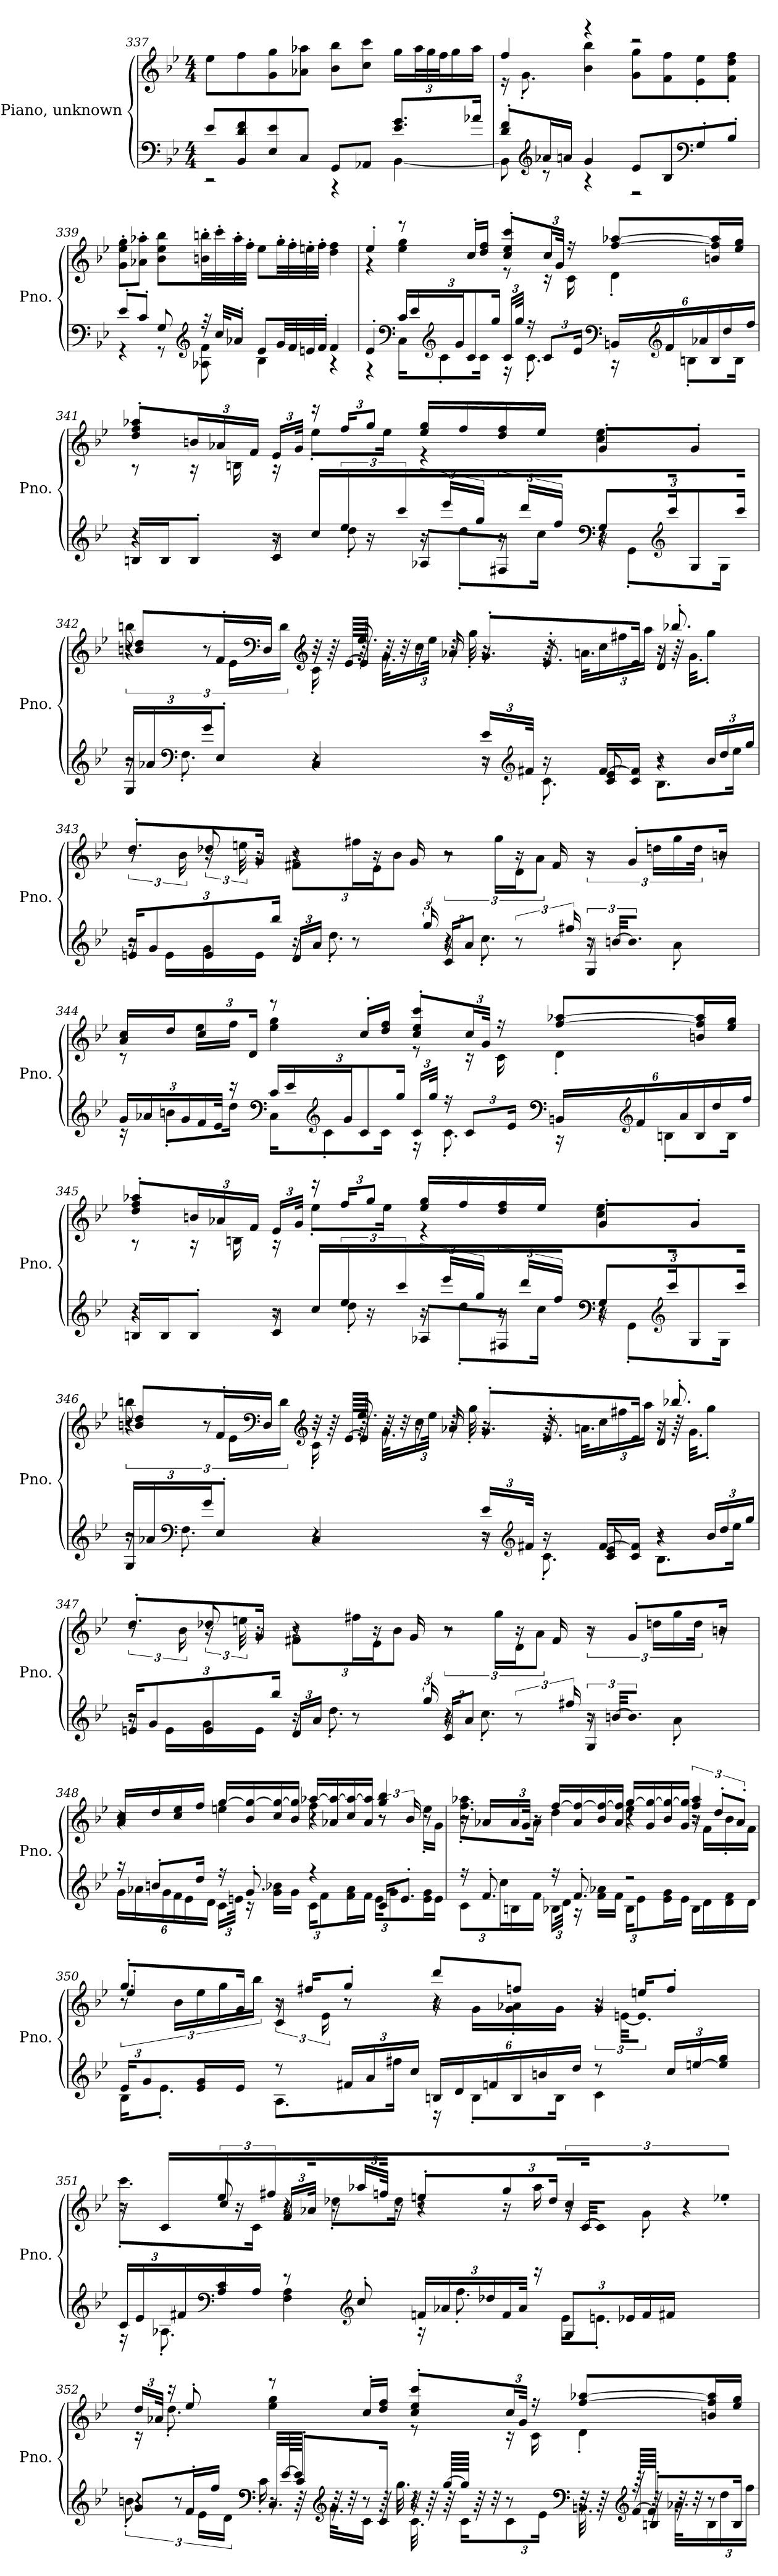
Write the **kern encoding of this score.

**kern	**kern
*part1	*part1
*staff2	*staff1
*I"Piano, unknown	*
*I'Pno.	*
!!LO:PB:g=z
*clefF4	*clefG2
*k[b-e-]	*k[b-e-]
*M4/4	*M4/4
=337	=337
*^	*
8e-/L	2r	8ee-\L
8BB-/ 8d/ 8f/	.	8ff\
8E-/ 8e-/	.	8g\ 8gg\
8C/J	.	8a-X\ 8aa-X\J
8GG/L	4r	8b-\ 8bb-\L
8AA-X/J	.	8cc\ 8ccc\J
8.e-/ 8.g/L	[4BB-\	16gg\LL
*	*	*Xbrackettup
.	.	48aa-\L
.	.	48gg\
.	.	48ff\J
.	.	16gg\
16a-X/Jk	.	16aa-\JJ
=338	=338	=338
*	*	*^
8d/' 8f/'L	8BB-\]	4ff/	16r
.	.	.	8.g'\
*clefG2	*	*	*
16a-X/L	8r	.	.
16an/JJ	.	.	.
4g/	4r	4r	4b-\ 4bb-\
8e-/L	2r	2r	8g\ 8gg\L
8B-/	.	.	8f\ 8ff\
*clefF4	*	*	*
8G'/	.	.	8e-\' 8ee-\'
8B-'/J	.	.	8f\' 8dd\' 8ff\'J
*	*	*v	*v
!!LO:LB:g=z
=339	=339	=339
8e-'/L	4r	8g\' 8ee-\' 8gg\'L
8c'/J	.	8a-X\' 8aa-X\'J
8G/	8r	8b-\ 8ee-\ 8bb-\L
*clefG2	*	*
32r	8A-X\ 8f\	32bn\' 32bbn\'LL
32cc/KLL	.	32ccc'\
16a-X'/JJ	.	32aa-'\
.	.	32ff'\JJJ
8e-/L	4B-\	8ee-\L
32g/LL	.	32gg'\LL
32f/	.	32ff'\
32en/	.	32een'\
32f'/JJJ	.	32ff'\JJJ
4f/	4r	4dd\ 4ff\
!!LO:LB:g=z
=340	=340	=340
*	*	*^
4e-'/	4r	4ee-'/	4r
*clefF4	*	*	*
*Xbrackettup	*	*	*
24c/LL	16C\KL	8r	4ee-\ 4gg\
24e-/	.	.	.
*clefG2	*	*	*
.	8c'\	.	.
24g/J	.	.	.
12c/	.	16cc'/LL	.
.	16c\Jk	16dd/ 16ff/JJ	.
24gg/Jk	.	.	.
24c/LL	16r	8cc/' 8ee-/' 8ccc/'L	8r
48gg/JJk	.	.	.
16r	8.c'\	.	.
12c/L	.	24cc/L	16r
.	.	48g/JJk	.
.	.	16r	16c\
24e-/Jk	.	.	.
*clefF4	*	*	*
24BBn/LL	16r	[8ff/ [8aa-X/L	4d'\
*clefG2	*	*	*
24f/	.	.	.
.	8Bn'\L	.	.
24a-X/	.	.	.
24B/	.	16bn/ 16ff/] 16aa-/]L	.
24dd/	.	.	.
.	16B\Jk	16ee-/ 16gg/JJ	.
24ff/JJ	.	.	.
!!LO:LB:g=z	!!
=341	=341	=341	=341
*	*^	*	*
16Bn/LL	4r	4r	8dd/' 8ff/' 8aa-X/'L	8r
16B/J	.	.	.	.
8B'/J	.	.	24bn/L	16r
.	.	.	24a-X/	.
.	.	.	.	16Bn\
.	.	.	24f/JJ	.
16r	8r	4c/	24e-/LL	16r
.	.	.	48g/JJk	.
16cc/LL	.	.	16r	8ee-'\L
*brackettup	*	*	*	*
24ee-/JJ	8dd'\	.	24ff/KL	.
24r	.	.	12gg/J	.
.	.	.	.	16ee-\Jk
24ccc/	.	.	.	.
24r	16r	8A-X/L	16ee-/ 16gg/LL	4r
24eee-/LL	.	.	.	.
.	8dd'\L	.	16ff/	.
24gg/JJ	.	.	.	.
24r	.	8F#X/J	16dd/ 16ff/	.
24ddd/LL	.	.	.	.
.	16cc\Jk	.	16ee-/JJ	.
24ff/JJ	.	.	.	.
*clefF4	*	*	*	*
*Xbrackettup	*	*	*	*
12G/L	16r	4r	8g'/L	4cc\ 4ee-\
.	8GG'\L	.	.	.
*clefG2	*	*	*	*
24ccc/K	.	.	.	.
12G/	.	.	8g'/J	.
.	16G\Jk	.	.	.
24ccc/Jk	.	.	.	.
!!LO:LB:g=z
=342	=342	=342	=342	=342
*	*	*	*	*brackettup
*	*	*	*	*^
24G/LL	16r	2r	4r	12bbn'\	8bn/ 8dd/L
24a-X/	.	.	.	.	.
*clefF4	*	*	*	*	*
.	8.F'\	.	.	.	.
24g/J	.	.	.	12r	.
8E-'/J	.	.	.	.	16f'/L
.	.	.	.	24e-\LL	.
*	*	*	*clefF4	*	*
.	.	.	.	.	16D/JJ
.	.	.	.	24d\JJ	.
*	*	*	*clefG2	*	*
4C/	4r	.	16r	16c'\	32r
.	.	.	.	.	64r
.	.	.	.	.	[64e-/LLLL
.	.	.	8.ee-'/	64r	64e-/JJJJ]
.	.	.	.	32.g\KLL	64r
.	.	.	.	.	32r
*	*	*	*	*Xbrackettup	*
.	.	.	.	24cc\	16r
.	.	.	.	48ee-\JJk	.
.	.	.	.	32r	16a-X/
.	.	.	.	32gg'\	.
24e-/LL	16r	8r	16r	16r	8.g'/L
*clefG2	*	*	*	*	*
48f#X/JJk	.	.	.	.	.
16r	8.c'\	.	8.e-'/	64r	.
.	.	.	.	32.an\KLL	.
[16f#/LL	.	8c/' 8e-/'	.	24cc\	.
.	.	.	.	24ff#X\	.
16c/ 16f#/]JJ	.	.	.	.	16e-/Jk
.	.	.	.	24aa\JJ	.
8r	8.B-\L	4r	16r	16r	4d/
.	.	.	8.bb-X'/	64r	.
.	.	.	.	32.g\KKL	.
24b-/LL	.	.	.	8gg'\J	.
24dd/	.	.	.	.	.
.	16ee-\Jk	.	.	.	.
24gg/JJ	.	.	.	.	.
!!LO:LB:g=z	!!	!!
=343	=343	=343	=343	=343	=343
*	*	*	*	*brackettup	*
24en/KL	16r	2r	8r	12r	8.dd'/L
12g/	.	.	.	.	.
.	16e\LL	.	.	.	.
.	.	.	.	24b-\	.
12e/	16g\	.	8dd-X/	24r	.
.	.	.	.	48een\	.
.	16e\JJ	.	.	16r	16g/Jk
24bb-/Jk	.	.	.	.	.
*brackettup	*	*	*	*Xbrackettup	*
24d/LL	16r	.	4r	12f#X\L	8r
24a/JJ	.	.	.	.	.
.	8.dd'\	.	.	.	.
8r	.	.	.	24ff#X\L	.
.	.	.	.	24e-\J	16r
.	.	.	.	12b-\J	.
.	.	.	.	.	16g/
24gg/	.	.	.	.	.
*Xbrackettup	*	*	*	*brackettup	*
24c/KL	16r	4r	2r	12r	8r
12a/J	.	.	.	.	.
.	8.cc'\	.	.	.	.
.	.	.	.	24gg\LL	.
*brackettup	*	*	*	*Xbrackettup	*
12r	.	.	.	24d\J	16r
.	.	.	.	12a\J	.
.	.	.	.	.	16f#/
24ff#X/	.	.	.	.	.
*	*	*	*	*brackettup	*
24r	8r	4G/	.	12r	16r
[48bn/KKL	.	.	.	.	.
8.b/J]	.	.	.	.	8g'/L
.	.	.	.	24ddn\LL	.
*	*	*	*	*Xbrackettup	*
.	8a'\	.	.	24gg\	.
.	.	.	.	48dd\JJk	.
.	.	.	.	16r	16bn/Jk
*v	*v	*v	*	*	*
*	*v	*v	*v
!!LO:PB:g=z
=344	=344
*Xbrackettup	*
*^	*^
24g/LL	16r	16a/ 16cc/LL	8r
24a-X/	.	.	.
.	8bn'\L	16dd/J	.
24g/	.	.	.
24f/	.	12cc/	16ee-\LL
48e-/JJk	.	.	.
16r	16dd\Jk	.	16ff\JJ
.	.	24d/Jk	.
*clefF4	*	*	*
24c/LL	16C\KL	8r	4ee-\ 4gg\
24e-/	.	.	.
*clefG2	*	*	*
.	8c'\	.	.
24g/J	.	.	.
12c/	.	16cc'/LL	.
.	16c\Jk	16dd/ 16ff/JJ	.
24gg/Jk	.	.	.
24c/LL	16r	8cc/' 8ee-/' 8ccc/'L	8r
48gg/JJk	.	.	.
16r	8.c'\	.	.
12c/L	.	24cc/L	16r
.	.	48g/JJk	.
.	.	16r	16c\
24e-/Jk	.	.	.
*clefF4	*	*	*
24BBn/LL	16r	[8ff/ [8aa-X/L	4d'\
*clefG2	*	*	*
24f/	.	.	.
.	8Bn'\L	.	.
24a-/	.	.	.
24B/	.	16bn/ 16ff/] 16aa-/]L	.
24dd/	.	.	.
.	16B\Jk	16ee-/ 16gg/JJ	.
24ff/JJ	.	.	.
!!LO:LB:g=z	!!
=345	=345	=345	=345
*	*^	*	*
16Bn/LL	4r	4r	8dd/' 8ff/' 8aa-X/'L	8r
16B/J	.	.	.	.
8B'/J	.	.	24bn/L	16r
.	.	.	24a-X/	.
.	.	.	.	16Bn\
.	.	.	24f/JJ	.
16r	8r	4c/	24e-/LL	16r
.	.	.	48g/JJk	.
16cc/LL	.	.	16r	8ee-'\L
*brackettup	*	*	*	*
24ee-/JJ	8dd'\	.	24ff/KL	.
24r	.	.	12gg/J	.
.	.	.	.	16ee-\Jk
24ccc/	.	.	.	.
24r	16r	8A-X/L	16ee-/ 16gg/LL	4r
24eee-/LL	.	.	.	.
.	8dd'\L	.	16ff/	.
24gg/JJ	.	.	.	.
24r	.	8F#X/J	16dd/ 16ff/	.
24ddd/LL	.	.	.	.
.	16cc\Jk	.	16ee-/JJ	.
24ff/JJ	.	.	.	.
*clefF4	*	*	*	*
*Xbrackettup	*	*	*	*
12G/L	16r	4r	8g'/L	4cc\ 4ee-\
.	8GG'\L	.	.	.
*clefG2	*	*	*	*
24ccc/K	.	.	.	.
12G/	.	.	8g'/J	.
.	16G\Jk	.	.	.
24ccc/Jk	.	.	.	.
!!LO:LB:g=z
=346	=346	=346	=346	=346
*	*	*	*	*brackettup
*	*	*	*	*^
24G/LL	16r	2r	4r	12bbn'\	8bn/ 8dd/L
24a-X/	.	.	.	.	.
*clefF4	*	*	*	*	*
.	8.F'\	.	.	.	.
24g/J	.	.	.	12r	.
8E-'/J	.	.	.	.	16f'/L
.	.	.	.	24e-\LL	.
*	*	*	*clefF4	*	*
.	.	.	.	.	16D/JJ
.	.	.	.	24d\JJ	.
*	*	*	*clefG2	*	*
4C/	4r	.	16r	16c'\	32r
.	.	.	.	.	64r
.	.	.	.	.	[64e-/LLLL
.	.	.	8.ee-'/	64r	64e-/JJJJ]
.	.	.	.	32.g\KLL	64r
.	.	.	.	.	32r
*	*	*	*	*Xbrackettup	*
.	.	.	.	24cc\	16r
.	.	.	.	48ee-\JJk	.
.	.	.	.	32r	16a-X/
.	.	.	.	32gg'\	.
24e-/LL	16r	8r	16r	16r	8.g'/L
*clefG2	*	*	*	*	*
48f#X/JJk	.	.	.	.	.
16r	8.c'\	.	8.e-'/	64r	.
.	.	.	.	32.an\KLL	.
[16f#/LL	.	8c/' 8e-/'	.	24cc\	.
.	.	.	.	24ff#X\	.
16c/ 16f#/]JJ	.	.	.	.	16e-/Jk
.	.	.	.	24aa\JJ	.
8r	8.B-\L	4r	16r	16r	4d/
.	.	.	8.bb-X'/	64r	.
.	.	.	.	32.g\KKL	.
24b-/LL	.	.	.	8gg'\J	.
24dd/	.	.	.	.	.
.	16ee-\Jk	.	.	.	.
24gg/JJ	.	.	.	.	.
!!LO:LB:g=z	!!	!!
=347	=347	=347	=347	=347	=347
*	*	*	*	*brackettup	*
24en/KL	16r	2r	8r	12r	8.dd'/L
12g/	.	.	.	.	.
.	16e\LL	.	.	.	.
.	.	.	.	24b-\	.
12e/	16g\	.	8dd-X/	24r	.
.	.	.	.	48een\	.
.	16e\JJ	.	.	16r	16g/Jk
24bb-/Jk	.	.	.	.	.
*brackettup	*	*	*	*Xbrackettup	*
24d/LL	16r	.	4r	12f#X\L	8r
24a/JJ	.	.	.	.	.
.	8.dd'\	.	.	.	.
8r	.	.	.	24ff#X\L	.
.	.	.	.	24e-\J	16r
.	.	.	.	12b-\J	.
.	.	.	.	.	16g/
24gg/	.	.	.	.	.
*Xbrackettup	*	*	*	*brackettup	*
24c/KL	16r	4r	2r	12r	8r
12a/J	.	.	.	.	.
.	8.cc'\	.	.	.	.
.	.	.	.	24gg\LL	.
*brackettup	*	*	*	*Xbrackettup	*
12r	.	.	.	24d\J	16r
.	.	.	.	12a\J	.
.	.	.	.	.	16f#/
24ff#X/	.	.	.	.	.
*	*	*	*	*brackettup	*
24r	8r	4G/	.	12r	16r
[48bn/KKL	.	.	.	.	.
8.b/J]	.	.	.	.	8g'/L
.	.	.	.	24ddn\LL	.
*	*	*	*	*Xbrackettup	*
.	8a'\	.	.	24gg\	.
.	.	.	.	48dd\JJk	.
.	.	.	.	16r	16bn/Jk
*	*v	*v	*	*	*
!!LO:LB:g=z	!!	!!
=348	=348	=348	=348	=348
*	*Xbrackettup	*	*	*
16r	24g\LL	2r	4r	16a/ 16cc/LL
.	24a-X\	.	.	.
8bn'/L	.	.	.	16dd/
.	24g\	.	.	.
.	24f\	.	.	16cc/ 16ee-/
.	24e-\	.	.	.
16dd/Jk	.	.	.	16ff/JJ
.	24d\JJ	.	.	.
16r	24c\LL	.	4een\	[16gg/LL
.	48en\JJk	.	.	.
8.g'/	16r	.	.	16b-/ 16gg/_
.	16g\ 16b-X\LL	.	.	16cc/ 16gg/_
.	16g\JJ	.	.	16b-/ 16gg/]JJ
4r	24c\KL	4r	4ff\	[16aa-X/LL
.	12f\	.	.	.
.	.	.	.	16a-X/ 16aa-/_
.	16f\ 16a-\L	.	.	16cc/ 16aa-/_
.	16f\JJ	.	.	16a-/ 16aa-/]JJ
*	*	*	*	*brackettup
16c/KL	24e\KL	4gg/ 4bb-/	8r	12r
.	12g\	.	.	.
8.e'/J	.	.	.	.
.	.	.	.	24b-/
.	16e\ 16g\L	.	16ee'\LL	8r
.	16e\JJ	.	16g\JJ	.
!!LO:LB:g=z	!!	!!
=349	=349	=349	=349	=349
16r	12c\L	2r	8.ff\' 8.aa-X\'L	16r
8.f'/	.	.	.	16a-X/LL
.	24cc\L	.	.	.
*	*	*	*	*Xbrackettup
.	16Bn\	.	.	24a-/
.	.	.	.	48g/JJk
.	16f\JJ	.	16a-\Jk	16r
16r	24B-X\LL	.	4dd\	[16ff/LL
.	48d\JJk	.	.	.
8.f'/	16r	.	.	16a-/ 16ff/_
.	16f\ 16a-X\LL	.	.	16b-/ 16ff/_
.	16f\JJ	.	.	16a-/ 16ff/]JJ
2r	24B-\KL	4r	4ee-\	[16gg/LL
.	12e-\	.	.	.
.	.	.	.	16g/ 16gg/_
.	16e-\ 16g\L	.	.	16b-/ 16gg/_
.	16e-\JJ	.	.	16g/ 16gg/]JJ
*	*	*	*	*brackettup
.	16B-\LL	4ff/ 4aa-/	16r	12r
.	16d\	.	16f\LL	.
.	.	.	.	12dd'/L
.	16d\ 16f\	.	16b-'\	.
.	.	.	.	12a-'/J
.	16d\JJ	.	16f\JJ	.
!!LO:PB:g=z	!!	!!
=350	=350	=350	=350	=350
24e-/KL	16B-\KL	8.gg'/L	12r	4ee-'/
12g/	.	.	.	.
.	8.e-'\J	.	.	.
.	.	.	24b-\LL	.
*	*	*	*Xbrackettup	*
16e-/ 16g/L	.	.	24ee-\	.
.	.	.	24gg\	.
16e-/JJ	.	16g/Jk	.	.
.	.	.	24bb-\JJ	.
*	*	*	*brackettup	*
8r	8.A\L	16r	12r	4c/
.	.	16ff#X/KL	.	.
.	.	.	24e-\	.
24f#X/LL	.	8gg'/J	8r	.
24a/	.	.	.	.
.	16ff#X\Jk	.	.	.
24cc/JJ	.	.	.	.
24Bn/LL	16r	8ddd/L	16r	4r
24d/	.	.	.	.
.	8B'\L	.	16g\LL	.
24fn/	.	.	.	.
24B/	.	8ffn/J	16g\' 16a-X\'	.
24bn/	.	.	.	.
.	16B\Jk	.	16g\JJ	.
24dd/JJ	.	.	.	.
8r	4c\	16r	24r	4g/
.	.	.	[48en\KKL	.
.	.	16een/KL	8.e\J]	.
24cc/LL	.	8ff'/J	.	.
[24een/	.	.	.	.
24ee/] 24gg/JJ	.	.	.	.
!!LO:LB:g=z	!!	!!
=351	=351	=351	=351	=351
24c/LL	16r	8r	8.ccc'\L	16r
24e-/	.	.	.	.
.	8.A-X'\	.	.	16c/LL
24f#X/	.	.	.	.
*clefF4	*	*	*	*
16A-/ 16c/	.	8ee-/	.	24cc/JJ
.	.	.	.	24r
16A-/JJ	.	.	16c\Jk	.
.	.	.	.	24ff#X/
*	*	*	*	*Xbrackettup
8r	4F\ 4A-\	4r	16r	24f/LL
.	.	.	.	48a-X/JJk
.	.	.	8dd-X'\L	16r
*clefG2	*	*	*	*
8cc'/	.	.	.	24aa-X/LL
.	.	.	.	48ffn/JJk
.	.	.	16dd-\Jk	16r
24fn/LL	16r	4r	8r	8een'/L
24a-X/	.	.	.	.
.	8.ff'\	.	.	.
24dd-X/	.	.	.	.
24f/	.	.	16r	12gg/
48a-/JJk	.	.	.	.
16r	.	.	16aa-\	.
.	.	.	.	24dd-/Jk
*	*	*	*	*brackettup
12G/L	16e-\KL	4cc/	8r	24r
.	.	.	.	[48c/KKL
.	8.en'\J	.	.	8c/J]
24e-X/L	.	.	.	.
16f/	.	.	8g'\	.
16f#X/JJ	.	.	.	32r
.	.	.	.	32ee-X'/
*	*	*v	*v	*v
!!LO:LB:g=z
=352	=352	=352
*	*brackettup	*Xbrackettup
*	*^	*^
8g/L	12bn'\	4r	24dd/LL	16r
.	.	.	48a-X/JJk	.
.	.	.	16r	8.dd'\
.	12r	.	.	.
16f'/L	.	.	8ee-'/	.
.	24e-\LL	.	.	.
16ff/JJ	.	.	.	.
.	24d\JJ	.	.	.
*clefF4	*	*	*	*
32.C/LLL	16c'\	16r	8r	4ee-\ 4gg\
[64e-/L	.	.	.	.
64e-/JJJJ]	64r	8c'/L	.	.
*clefG2	*	*	*	*
64r	32.g\KLL	.	.	.
32r	.	.	.	.
8r	16c\JJ	.	16cc'/LL	.
.	64r	16c/Jk	16dd/ 16ff/JJ	.
.	32.gg\	.	.	.
32r	32.c\	4r	8cc/' 8ee-/' 8ccc/'L	8r
64r	.	.	.	.
[64gg/LLLL	64r	.	.	.
64gg/JJJJ]	16c\KL	.	.	.
64r	.	.	.	.
32r	.	.	.	.
*	*Xbrackettup	*	*	*
8r	12c\	.	24cc/L	16r
.	.	.	48g/JJk	.
.	.	.	16r	16c\
.	24e-\Jk	.	.	.
*clefF4	*	*	*	*
16r	32.BBn\	32r	[8ff/ [8aa-X/L	4d'\
.	.	64r	.	.
*clefG2	*	*	*	*
.	64r	[64f/LLLL	.	.
8Bn'/L	64r	64f/JJJJ]	.	.
.	32.a-X\KLL	64r	.	.
.	.	32r	.	.
.	24B\	8r	16bn/ 16ff/] 16aa-/]L	.
.	24dd\	.	.	.
16B/Jk	.	.	16ee-/ 16gg/JJ	.
.	24ff\JJ	.	.	.
*v	*v	*v	*	*
*	*v	*v
=	=
*-	*-
